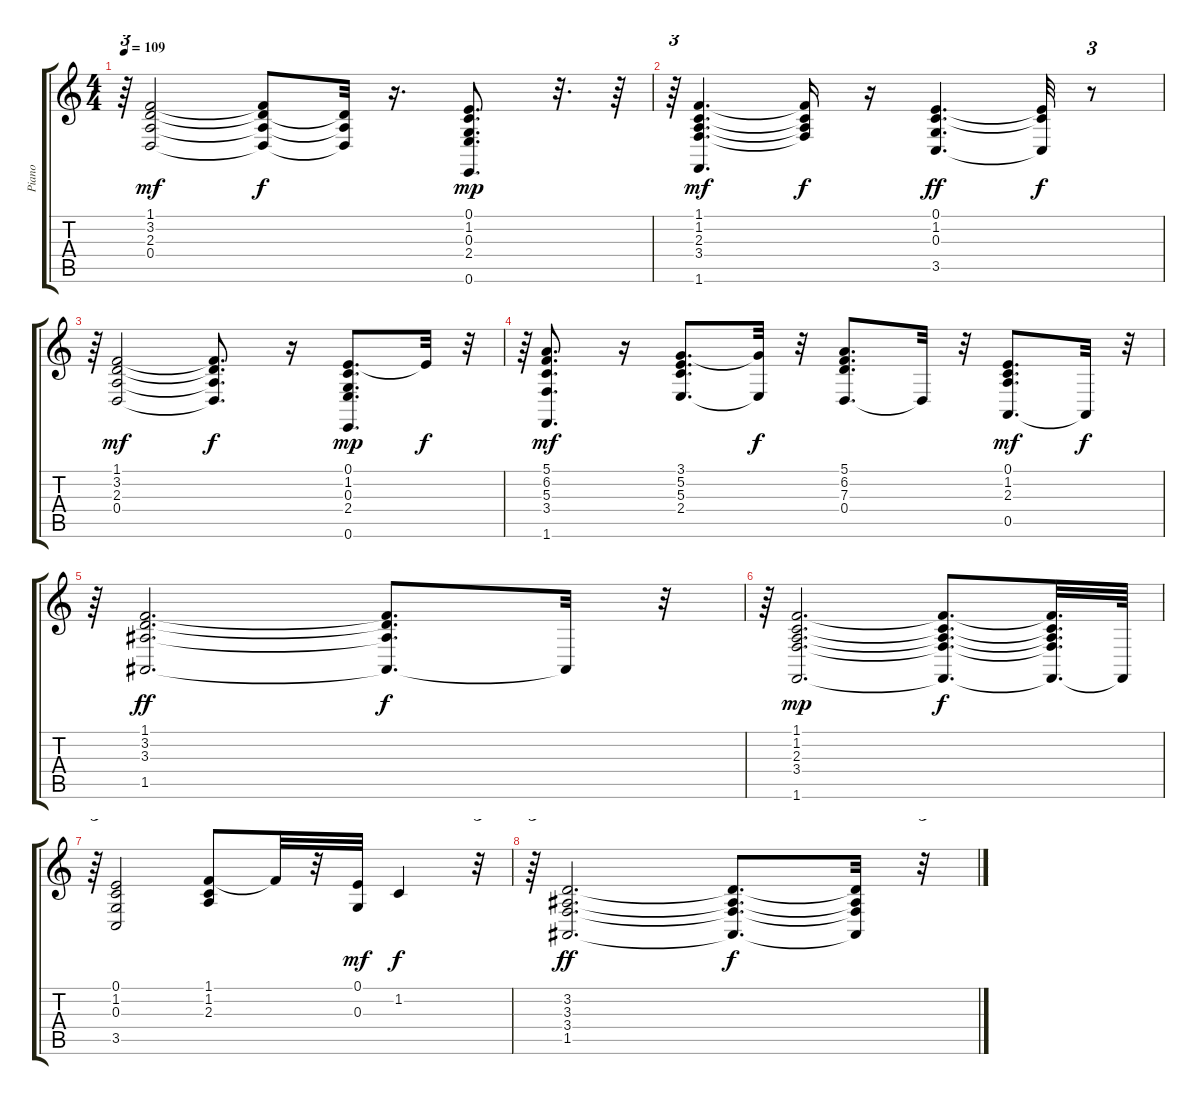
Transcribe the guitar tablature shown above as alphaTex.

\track ("Piano" "Piano") {instrument brightacousticpiano}
\staff {score tabs}
\tuning (E4 B3 G3 D3 A2 E2) {hide}
\ts (4 4)
\tempo 109
\clef g2
\ks c
r.64{tu (3 2) dy f} (1.1 3.2 2.3 0.4).2{dy mf} (1.1{t} 3.2{t} 2.3{t} 0.4{t}).8{dy f} (3.2{t} 2.3{t} 0.4{t}).32 r.16{d} (0.1 1.2 0.3 2.4 0.6).8{d dy mp} r.32{d} r.64 |
r.64{tu (3 2)} (1.1 1.2 2.3 3.4 1.6).4{d dy mf} (1.1{t} 1.2{t} 2.3{t} 3.4{t}).16{dy f} r.16 (0.1 1.2 0.3 3.5).4{d dy ff} (0.1{t} 1.2{t} 3.5{t}).32{dy f} r.8{tu (3 2)} |
r.64{tu (3 2)} (1.1 3.2 2.3 0.4).2{dy mf} (1.1{t} 3.2{t} 2.3{t} 0.4{t}).8{d dy f} r.16 (0.1 1.2 0.3 2.4 0.6).8{d dy mp} 0.1{t}.32{dy f} r.32{tu (3 2)} |
r.64{tu (3 2)} (5.1 6.2 5.3 3.4 1.6).8{d dy mf} r.16 (3.1 5.2 5.3 2.4).8{d} (3.1{t} 2.4{t}).32{dy f} r.32 (5.1 6.2 7.3 0.4).8{d} 0.4{t}.32 r.32 (0.1 1.2 2.3 0.5).8{d dy mf} 0.5{t}.32{dy f} r.32{tu (3 2)} |
r.64{tu (3 2)} (1.1 3.2 3.3 1.5).2{d dy ff} (1.1{t} 3.2{t} 3.3{t} 1.5{t}).8{d dy f} 1.5{t}.32 r.32{tu (3 2)} |
r.64{tu (3 2)} (1.1 1.2 2.3 3.4 1.6).2{d dy mp} (1.1{t} 1.2{t} 2.3{t} 3.4{t} 1.6{t}).8{d dy f} (1.1{t} 1.2{t} 2.3{t} 3.4{t} 1.6{t}).32{d} 1.6{t}.64 |
r.64{tu (3 2)} (0.1 1.2 0.3 3.5).2 (1.1 1.2 2.3).8 1.1{t}.32 r.32 (0.1 0.3).32{dy mf} 1.2.4{dy f} r.32{tu (3 2)} |
r.64{tu (3 2)} (3.2 3.3 3.4 1.5).2{d dy ff} (3.2{t} 3.3{t} 3.4{t} 1.5{t}).8{d dy f} (3.2{t} 3.3{t} 3.4{t} 1.5{t}).32 r.32{tu (3 2)}
